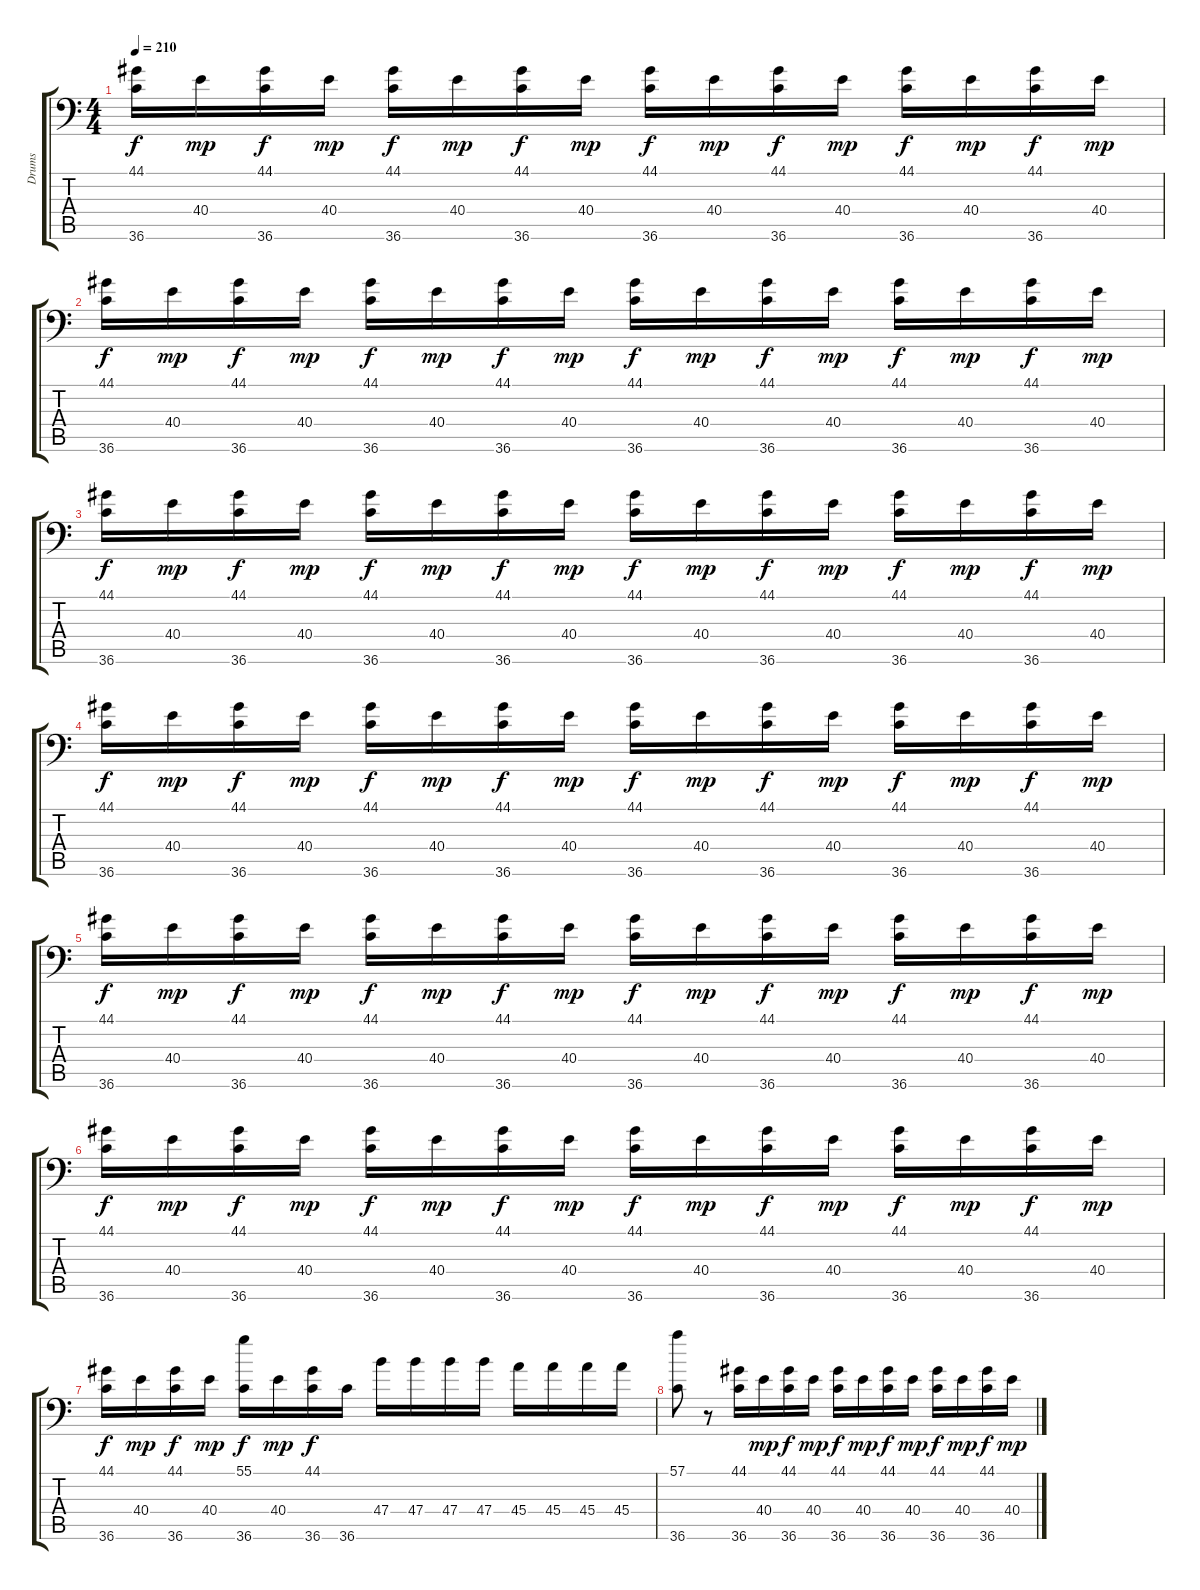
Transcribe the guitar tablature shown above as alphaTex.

\track ("Drums" "Drums") {instrument acousticgrandpiano}
\staff {score tabs}
\tuning (C-1 C-1 C-1 C-1 C-1 C-1) {hide}
\ts (4 4)
\tempo 210
\clef f4
\ks c
(44.1 36.6).16{dy f} 40.4.16{dy mp} (44.1 36.6).16{dy f} 40.4.16{dy mp} (44.1 36.6).16{dy f} 40.4.16{dy mp} (44.1 36.6).16{dy f} 40.4.16{dy mp} (44.1 36.6).16{dy f} 40.4.16{dy mp} (44.1 36.6).16{dy f} 40.4.16{dy mp} (44.1 36.6).16{dy f} 40.4.16{dy mp} (44.1 36.6).16{dy f} 40.4.16{dy mp} |
(44.1 36.6).16{dy f} 40.4.16{dy mp} (44.1 36.6).16{dy f} 40.4.16{dy mp} (44.1 36.6).16{dy f} 40.4.16{dy mp} (44.1 36.6).16{dy f} 40.4.16{dy mp} (44.1 36.6).16{dy f} 40.4.16{dy mp} (44.1 36.6).16{dy f} 40.4.16{dy mp} (44.1 36.6).16{dy f} 40.4.16{dy mp} (44.1 36.6).16{dy f} 40.4.16{dy mp} |
(44.1 36.6).16{dy f} 40.4.16{dy mp} (44.1 36.6).16{dy f} 40.4.16{dy mp} (44.1 36.6).16{dy f} 40.4.16{dy mp} (44.1 36.6).16{dy f} 40.4.16{dy mp} (44.1 36.6).16{dy f} 40.4.16{dy mp} (44.1 36.6).16{dy f} 40.4.16{dy mp} (44.1 36.6).16{dy f} 40.4.16{dy mp} (44.1 36.6).16{dy f} 40.4.16{dy mp} |
(44.1 36.6).16{dy f} 40.4.16{dy mp} (44.1 36.6).16{dy f} 40.4.16{dy mp} (44.1 36.6).16{dy f} 40.4.16{dy mp} (44.1 36.6).16{dy f} 40.4.16{dy mp} (44.1 36.6).16{dy f} 40.4.16{dy mp} (44.1 36.6).16{dy f} 40.4.16{dy mp} (44.1 36.6).16{dy f} 40.4.16{dy mp} (44.1 36.6).16{dy f} 40.4.16{dy mp} |
(44.1 36.6).16{dy f} 40.4.16{dy mp} (44.1 36.6).16{dy f} 40.4.16{dy mp} (44.1 36.6).16{dy f} 40.4.16{dy mp} (44.1 36.6).16{dy f} 40.4.16{dy mp} (44.1 36.6).16{dy f} 40.4.16{dy mp} (44.1 36.6).16{dy f} 40.4.16{dy mp} (44.1 36.6).16{dy f} 40.4.16{dy mp} (44.1 36.6).16{dy f} 40.4.16{dy mp} |
(44.1 36.6).16{dy f} 40.4.16{dy mp} (44.1 36.6).16{dy f} 40.4.16{dy mp} (44.1 36.6).16{dy f} 40.4.16{dy mp} (44.1 36.6).16{dy f} 40.4.16{dy mp} (44.1 36.6).16{dy f} 40.4.16{dy mp} (44.1 36.6).16{dy f} 40.4.16{dy mp} (44.1 36.6).16{dy f} 40.4.16{dy mp} (44.1 36.6).16{dy f} 40.4.16{dy mp} |
(44.1 36.6).16{dy f} 40.4.16{dy mp} (44.1 36.6).16{dy f} 40.4.16{dy mp} (55.1 36.6).16{dy f} 40.4.16{dy mp} (44.1 36.6).16{dy f} 36.6.16 47.4.16 47.4.16 47.4.16 47.4.16 45.4.16 45.4.16 45.4.16 45.4.16 |
(57.1 36.6).8 r.8 (44.1 36.6).16 40.4.16{dy mp} (44.1 36.6).16{dy f} 40.4.16{dy mp} (44.1 36.6).16{dy f} 40.4.16{dy mp} (44.1 36.6).16{dy f} 40.4.16{dy mp} (44.1 36.6).16{dy f} 40.4.16{dy mp} (44.1 36.6).16{dy f} 40.4.16{dy mp}
